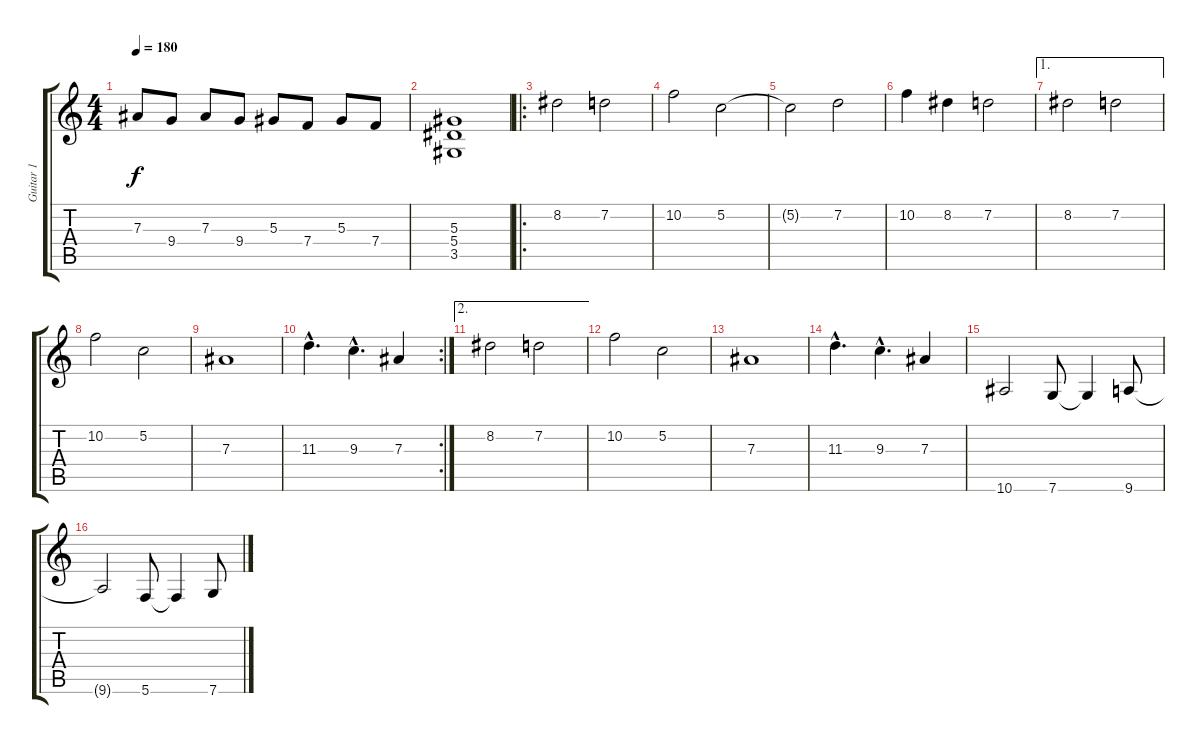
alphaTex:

\track ("Guitar 1" "Guitar 1") {instrument distortionguitar}
\staff {score tabs}
\tuning (C4 G3 Eb3 Bb2 F2 C2) {hide}
\ts (4 4)
\tempo 180
\clef g2
\ks c
7.3.8{dy f} 9.4.8 7.3.8 9.4.8 5.3.8 7.4.8 5.3.8 7.4.8 |
(5.3 5.4 3.5).1 |
\ro
8.2.2 7.2.2 |
10.2.2 5.2.2 |
5.2{t}.2 7.2.2 |
10.2.4 8.2.4 7.2.2 |
\ae 1
8.2.2 7.2.2 |
10.2.2 5.2.2 |
7.3.1 |
\rc 2
11.3{hac}.4{d} 9.3{hac}.4{d} 7.3.4 |
\ae 2
8.2.2 7.2.2 |
10.2.2 5.2.2 |
7.3.1 |
11.3{hac}.4{d} 9.3{hac}.4{d} 7.3.4 |
10.6.2 7.6.8 7.6{t}.4 9.6.8 |
9.6{t}.2 5.6.8 5.6{t}.4 7.6.8
